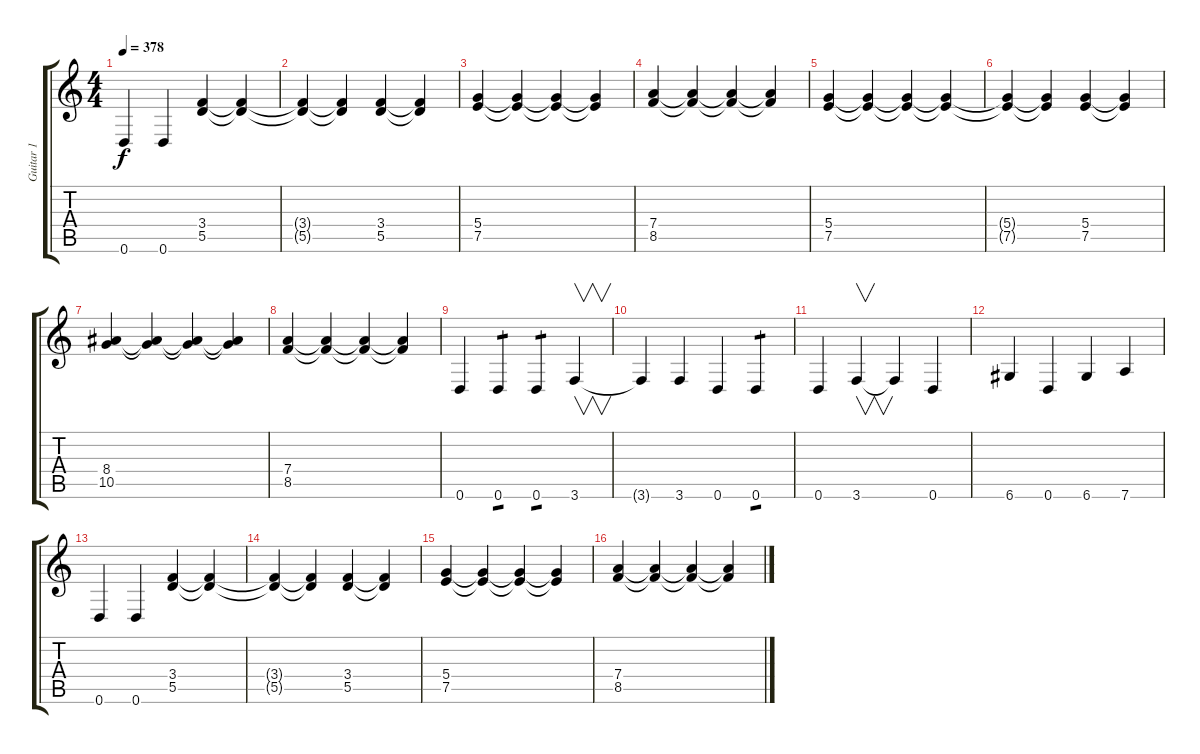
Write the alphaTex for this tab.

\track ("Guitar 1" "Guitar 1") {instrument distortionguitar}
\staff {score tabs}
\tuning (E4 B3 G3 D3 A2 D2) {hide}
\ts (4 4)
\tempo 378
\clef g2
\ks c
0.6.4{dy f} 0.6.4 (3.4 5.5).4 (3.4{t} 5.5{t}).4 |
(3.4{t} 5.5{t}).4 (3.4{t} 5.5{t}).4 (3.4 5.5).4 (3.4{t} 5.5{t}).4 |
(5.4 7.5).4 (5.4{t} 7.5{t}).4 (5.4{t} 7.5{t}).4 (5.4{t} 7.5{t}).4 |
(7.4 8.5).4 (7.4{t} 8.5{t}).4 (7.4{t} 8.5{t}).4 (7.4{t} 8.5{t}).4 |
(5.4 7.5).4 (5.4{t} 7.5{t}).4 (5.4{t} 7.5{t}).4 (5.4{t} 7.5{t}).4 |
(5.4{t} 7.5{t}).4 (5.4{t} 7.5{t}).4 (5.4 7.5).4 (5.4{t} 7.5{t}).4 |
(8.4 10.5).4 (8.4{t} 10.5{t}).4 (8.4{t} 10.5{t}).4 (8.4{t} 10.5{t}).4 |
(7.4 8.5).4 (7.4{t} 8.5{t}).4 (7.4{t} 8.5{t}).4 (7.4{t} 8.5{t}).4 |
0.6.4 0.6.4{tp 1} 0.6.4{tp 1} 3.6.4{v} |
3.6{t}.4 3.6.4 0.6.4 0.6.4{tp 1} |
0.6.4 3.6.4{v} 3.6{t}.4 0.6.4 |
6.6.4 0.6.4 6.6.4 7.6.4 |
0.6.4 0.6.4 (3.4 5.5).4 (3.4{t} 5.5{t}).4 |
(3.4{t} 5.5{t}).4 (3.4{t} 5.5{t}).4 (3.4 5.5).4 (3.4{t} 5.5{t}).4 |
(5.4 7.5).4 (5.4{t} 7.5{t}).4 (5.4{t} 7.5{t}).4 (5.4{t} 7.5{t}).4 |
(7.4 8.5).4 (7.4{t} 8.5{t}).4 (7.4{t} 8.5{t}).4 (7.4{t} 8.5{t}).4
